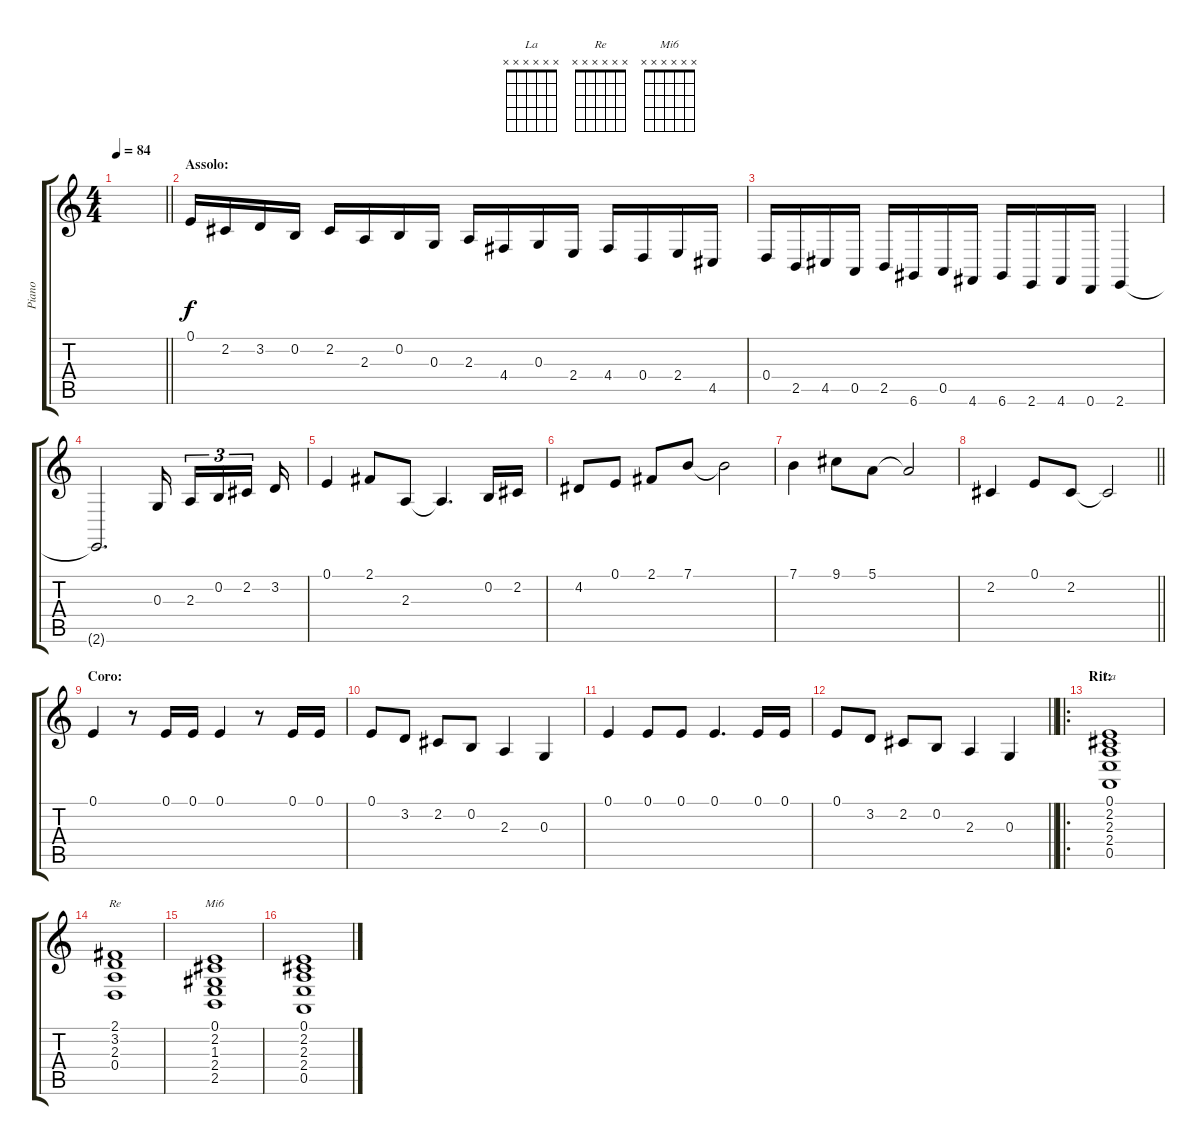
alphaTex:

\track ("Piano" "Piano") {instrument brightacousticpiano}
\staff {score tabs}
\tuning (E4 B3 G3 D3 A2 D2) {hide}
\chord ("La" x x x x x x)
\chord ("Re" x x x x x x)
\chord ("Mi6" x x x x x x)
\ts (4 4)
\tempo 84
\clef g2
\barLineRight lightlight
\ks c
|
\section ("" "Assolo:")
0.1.16{instrument stringensemble1} 2.2.16 3.2.16 0.2.16 2.2.16 2.3.16 0.2.16 0.3.16 2.3.16 4.4.16 0.3.16 2.4.16 4.4.16 0.4.16 2.4.16 4.5.16 |
0.4.16 2.5.16 4.5.16 0.5.16 2.5.16 6.6.16 0.5.16 4.6.16 6.6.16 2.6.16 4.6.16 0.6.16 2.6.4 |
2.6{t}.2{d} 0.3.16{beam splitsecondary} 2.3.16{tu (3 2)} 0.2.16{tu (3 2)} 2.2.16{tu (3 2) beam splitsecondary} 3.2.16 |
0.1.4 2.1.8 2.3.8 2.3{t}.4{d} 0.2.16 2.2.16 |
4.2.8 0.1.8 2.1.8 7.1.8 7.1{t}.2 |
7.1.4 9.1.8 5.1.8 5.1{t}.2 |
\barLineRight lightlight
2.2.4 0.1.8 2.2.8 2.2{t}.2 |
\section ("" "Coro:")
0.1.4{instrument brightacousticpiano} r.8 0.1.16 0.1.16 0.1.4 r.8 0.1.16 0.1.16 |
0.1.8 3.2.8 2.2.8 0.2.8 2.3.4 0.3.4 |
0.1.4 0.1.8 0.1.8 0.1.4{d} 0.1.16 0.1.16 |
\barLineRight lightlight
0.1.8 3.2.8 2.2.8 0.2.8 2.3.4 0.3.4 |
\ro
\section ("" "Rit:")
(0.1 2.2 2.3 2.4 0.5).1{ch "La"} |
(2.1 3.2 2.3 0.4).1{ch "Re"} |
(0.1 2.2 1.3 2.4 2.5).1{ch "Mi6"} |
(0.1 2.2 2.3 2.4 0.5).1
